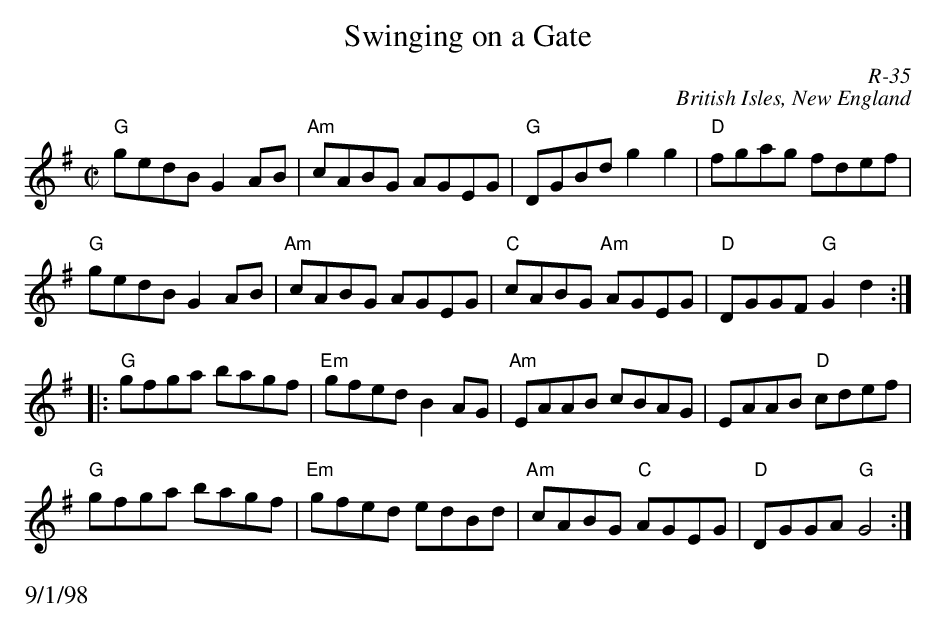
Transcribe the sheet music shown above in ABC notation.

X:1
T: Swinging on a Gate
C: R-35
C: British Isles, New England
M: C|
K: G
"G"gedB G2AB| "Am"cABG AGEG| "G"DGBd g2g2| "D"fgag fdef|
"G"gedB G2AB| "Am"cABG AGEG| "C"cABG "Am"AGEG| "D"DGGF "G"G2d2 :|
|:\
"G"gfga bagf| "Em"gfed B2AG| "Am"EAAB cBAG| EAAB "D"cdef|
"G"gfga bagf| "Em"gfed edBd| "Am"cABG "C"AGEG| "D"DGGA "G"G4 :|
